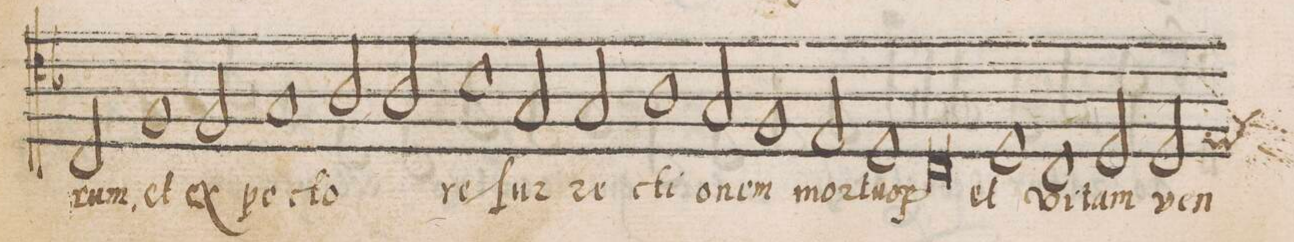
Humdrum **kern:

**kern	**text
*I"TENOR	*
*clefC4	*
*k[b-]	*
*met()	*
*M2/1	*
2C/	-rum.
1F	et
2F/	ex-
=163-	=163-
1G	-pe-
2A/	-cto
2A/	re-
=164-	=164-
1B-	-ſur-
2G/	-re-
2G/	-cti-
=165-	=165-
1A	-o-
2G/	-nem
1F	mor-
=166-	=166-
2E/	-tu-
1D	-o-
=167-	=167-
0C	-r(um)
=168-	=168-
1D	et
1C	vi-
=169-	=169-
2D/	-tam
*custos:E	*
2D/	ven-
*-	*-
